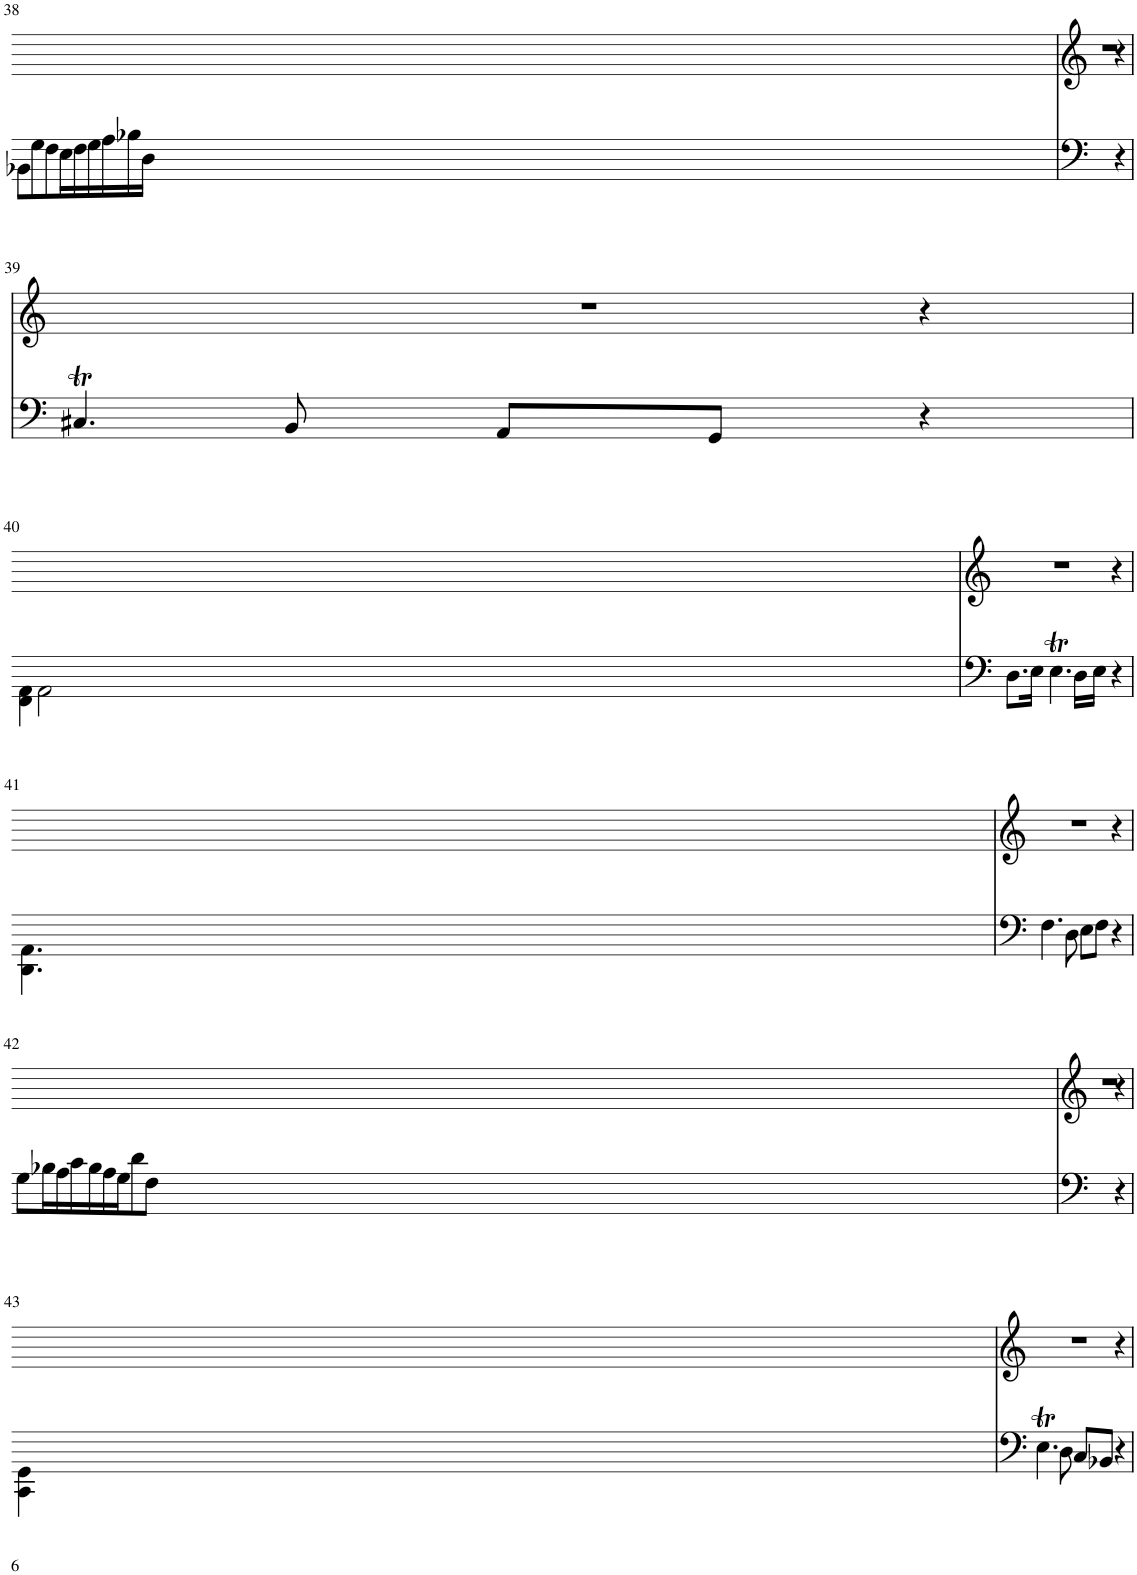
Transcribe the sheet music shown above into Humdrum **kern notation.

**kern	**kern
*part2	*part1
*staff2	*staff1
*I"Violoncello	*I"Violoncello
*I'Vc	*I'Vc
!!LO:PB:g=z
*clefF4	*clefG2
*k[]	*k[]
*M3/4	*
=38	=38
*^	*
2.ryy	8BB-X\L	1r
.	8G\	.
.	8F\	.
.	16E\L	.
.	16F\	.
.	16G\	.
.	16A\	.
.	16B-X\	.
.	16D\JJ	.
4r	4ryy	.
4ryy	4ryy	4r
*v	*v	*
!!LO:LB:g=z
=39	=39
4.C#Xt/	1r
8BB/	.
8AA/L	.
8GG/J	.
4r	.
4ryy	4r
!!LO:LB:g=z
=40	=40
*^	*
8.D\L	4FF\ 4AA\	1r
16E\Jk	.	.
4.Et\	2AA\	.
16D\LL	.	.
16E\JJ	.	.
4r	4ryy	.
4ryy	4ryy	4r
!!LO:LB:g=z
=41	=41	=41
4.F\	4.DD\ 4.AA\	1r
8D\	4ryy	.
8E\L	.	.
8F\J	2ryy	.
4r	.	.
4ryy	.	4r
.	8ryy	.
!!LO:LB:g=z
=42	=42	=42
2.ryy	8G\L	1r
.	16B-X\L	.
.	16A\	.
.	16c\	.
.	16B-\	.
.	16A\	.
.	16G\J	.
.	8d\	.
.	8F\J	.
4r	4ryy	.
4ryy	4ryy	4r
!!LO:LB:g=z
=43	=43	=43
4.Et\	4CC\ 4GG\	1r
.	4ryy	.
8D\	.	.
8C/L	2.ryy	.
8BB-X/J	.	.
4r	.	.
4ryy	.	4r
*v	*v	*
=	=
*-	*-
